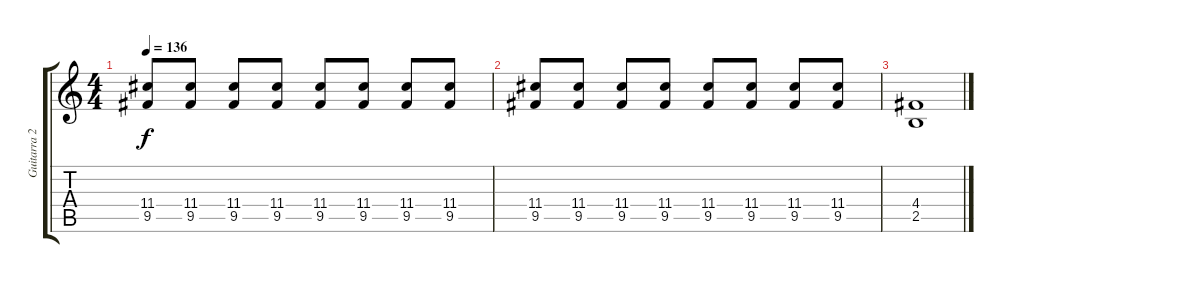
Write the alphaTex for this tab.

\track ("Guitarra 2" "Guitarra 2") {instrument distortionguitar}
\staff {score tabs}
\tuning (E4 B3 G3 D3 A2 E2) {hide}
\ts (4 4)
\tempo 136
\clef g2
\ks c
(11.4 9.5).8{dy f} (11.4 9.5).8 (11.4 9.5).8 (11.4 9.5).8 (11.4 9.5).8 (11.4 9.5).8 (11.4 9.5).8 (11.4 9.5).8 |
(11.4 9.5).8 (11.4 9.5).8 (11.4 9.5).8 (11.4 9.5).8 (11.4 9.5).8 (11.4 9.5).8 (11.4 9.5).8 (11.4 9.5).8 |
(4.4 2.5).1
